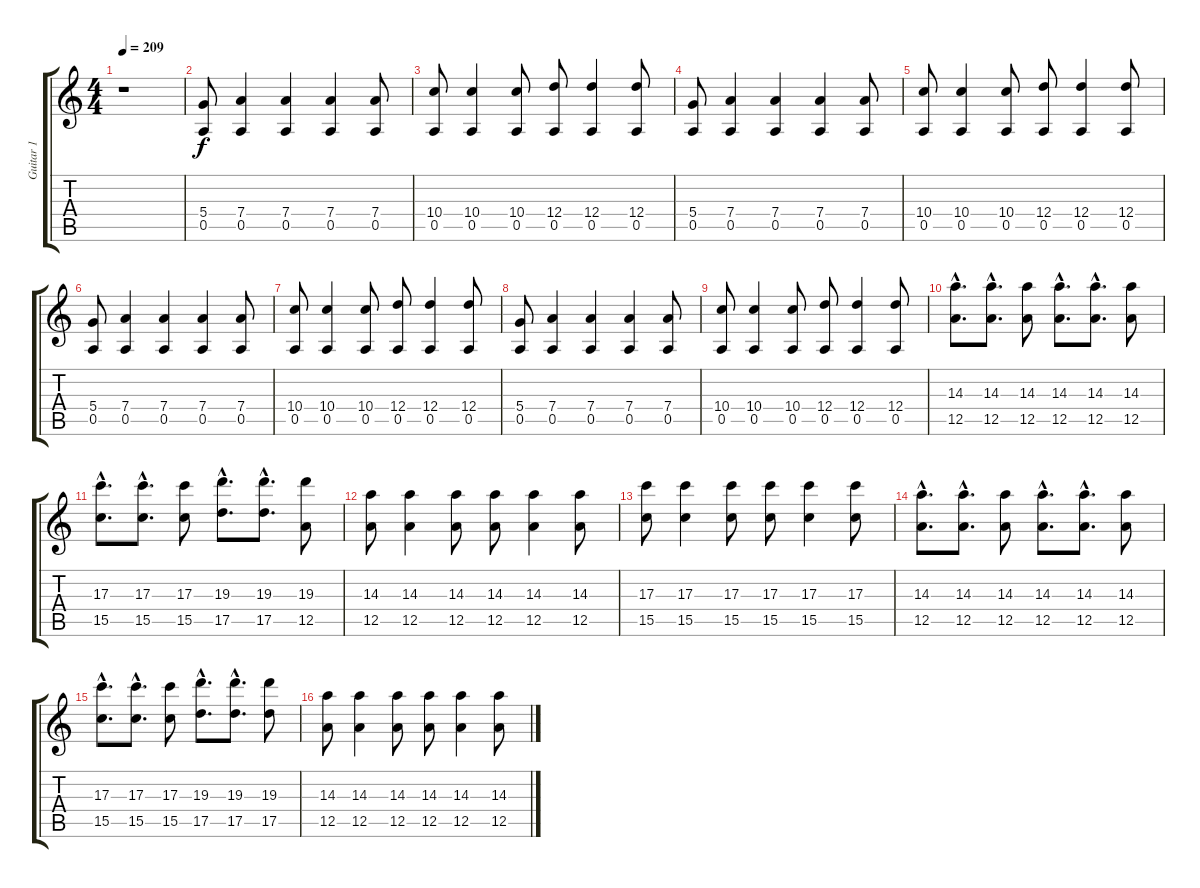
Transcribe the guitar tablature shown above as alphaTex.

\track ("Guitar 1" "Guitar 1") {instrument distortionguitar}
\staff {score tabs}
\tuning (E4 B3 G3 D3 A2 E2) {hide}
\ts (4 4)
\tempo 209
\clef g2
\ks c
r.1{dy f instrument distortionguitar} |
(5.4 0.5).8 (7.4 0.5).4 (7.4 0.5).4 (7.4 0.5).4 (7.4 0.5).8 |
(10.4 0.5).8 (10.4 0.5).4 (10.4 0.5).8 (12.4 0.5).8 (12.4 0.5).4 (12.4 0.5).8 |
(5.4 0.5).8 (7.4 0.5).4 (7.4 0.5).4 (7.4 0.5).4 (7.4 0.5).8 |
(10.4 0.5).8 (10.4 0.5).4 (10.4 0.5).8 (12.4 0.5).8 (12.4 0.5).4 (12.4 0.5).8 |
(5.4 0.5).8 (7.4 0.5).4 (7.4 0.5).4 (7.4 0.5).4 (7.4 0.5).8 |
(10.4 0.5).8 (10.4 0.5).4 (10.4 0.5).8 (12.4 0.5).8 (12.4 0.5).4 (12.4 0.5).8 |
(5.4 0.5).8 (7.4 0.5).4 (7.4 0.5).4 (7.4 0.5).4 (7.4 0.5).8 |
(10.4 0.5).8 (10.4 0.5).4 (10.4 0.5).8 (12.4 0.5).8 (12.4 0.5).4 (12.4 0.5).8 |
(14.3{hac} 12.5{hac}).8{d} (14.3{hac} 12.5{hac}).8{d} (14.3 12.5).8 (14.3{hac} 12.5{hac}).8{d} (14.3{hac} 12.5{hac}).8{d} (14.3 12.5).8 |
(17.3{hac} 15.5{hac}).8{d} (17.3{hac} 15.5{hac}).8{d} (17.3 15.5).8 (19.3{hac} 17.5{hac}).8{d} (19.3{hac} 17.5{hac}).8{d} (19.3 12.5).8 |
(14.3 12.5).8 (14.3 12.5).4 (14.3 12.5).8 (14.3 12.5).8 (14.3 12.5).4 (14.3 12.5).8 |
(17.3 15.5).8 (17.3 15.5).4 (17.3 15.5).8 (17.3 15.5).8 (17.3 15.5).4 (17.3 15.5).8 |
(14.3{hac} 12.5{hac}).8{d} (14.3{hac} 12.5{hac}).8{d} (14.3 12.5).8 (14.3{hac} 12.5{hac}).8{d} (14.3{hac} 12.5{hac}).8{d} (14.3 12.5).8 |
(17.3{hac} 15.5{hac}).8{d} (17.3{hac} 15.5{hac}).8{d} (17.3 15.5).8 (19.3{hac} 17.5{hac}).8{d} (19.3{hac} 17.5{hac}).8{d} (19.3 17.5).8 |
(14.3 12.5).8 (14.3 12.5).4 (14.3 12.5).8 (14.3 12.5).8 (14.3 12.5).4 (14.3 12.5).8
